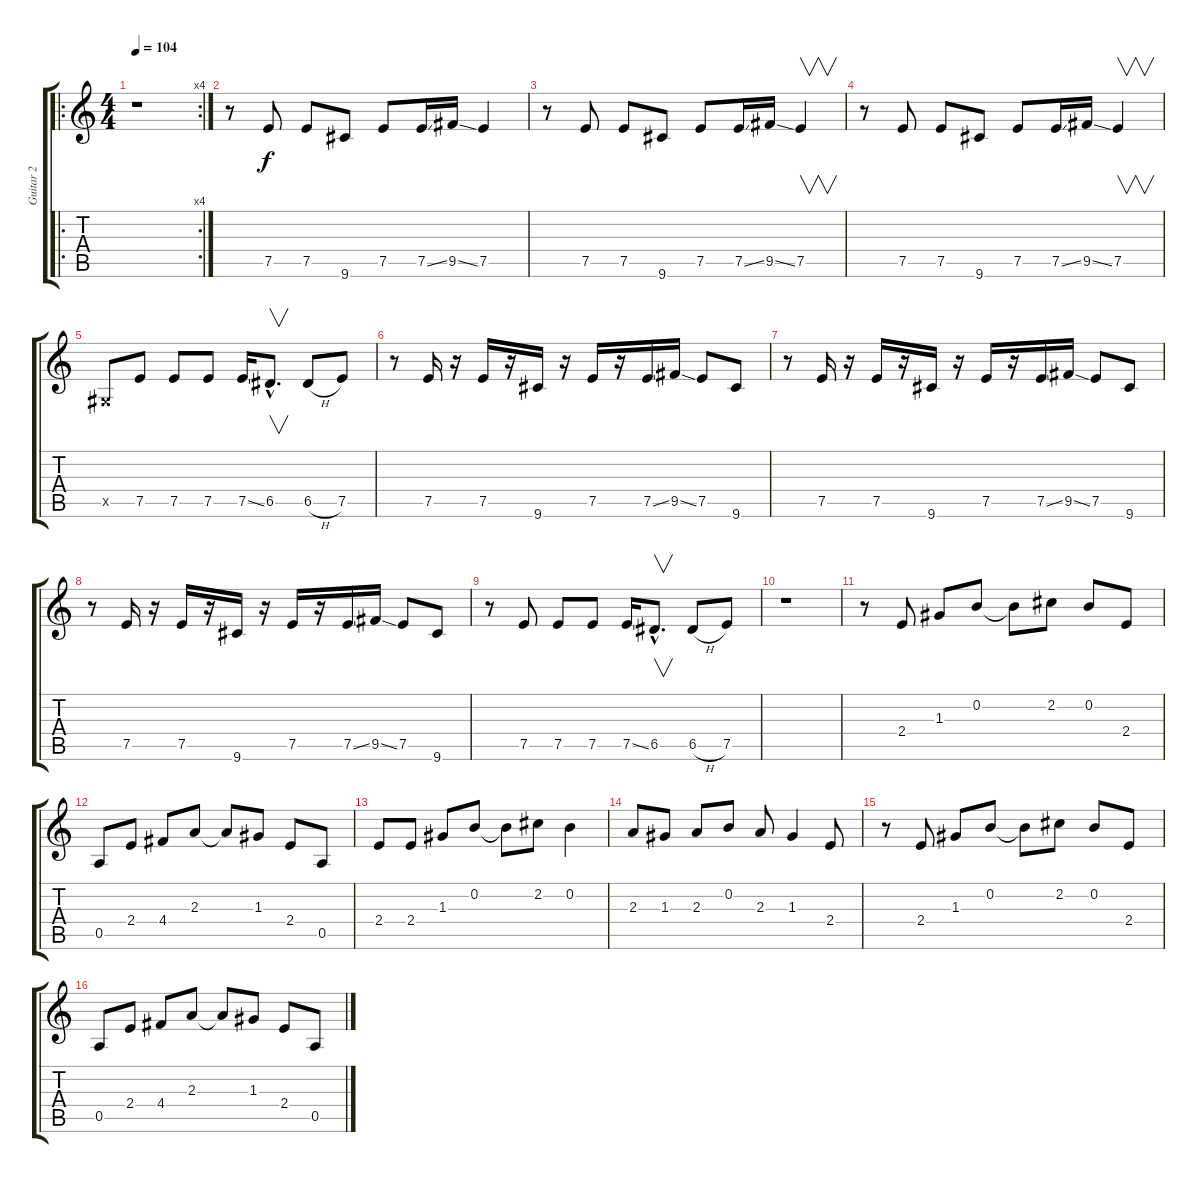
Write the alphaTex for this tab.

\track ("Guitar 2" "Guitar 2") {instrument electricguitarclean}
\staff {score tabs}
\tuning (E4 B3 G3 D3 A2 E2) {hide}
\ro
\rc 4
\ts (4 4)
\tempo 104
\clef g2
\ks c
r.1{dy f instrument electricguitarclean} |
r.8 7.5.8 7.5.8 9.6.8 7.5.8 7.5{ss}.16 9.5{ss}.16 7.5.4 |
r.8 7.5.8 7.5.8 9.6.8 7.5.8 7.5{ss}.16 9.5{ss}.16 7.5.4{v} |
r.8 7.5.8 7.5.8 9.6.8 7.5.8 7.5{ss}.16 9.5{ss}.16 7.5.4{v} |
-1.5{x}.8 7.5.8 7.5.8 7.5.8 7.5{ss}.16 6.5{hac}.8{v d} 6.5{h}.8 7.5.8 |
r.8 7.5.16 r.16 7.5.16 r.16 9.6.16 r.16 7.5.16 r.16 7.5{ss}.16 9.5{ss}.16 7.5.8 9.6.8 |
r.8 7.5.16 r.16 7.5.16 r.16 9.6.16 r.16 7.5.16 r.16 7.5{ss}.16 9.5{ss}.16 7.5.8 9.6.8 |
r.8 7.5.16 r.16 7.5.16 r.16 9.6.16 r.16 7.5.16 r.16 7.5{ss}.16 9.5{ss}.16 7.5.8 9.6.8 |
r.8 7.5.8 7.5.8 7.5.8 7.5{ss}.16 6.5{hac}.8{v d} 6.5{h}.8 7.5.8 |
r.1 |
r.8 2.4.8 1.3.8 0.2.8 0.2{t}.8 2.2.8 0.2.8 2.4.8 |
0.5.8 2.4.8 4.4.8 2.3.8 2.3{t}.8 1.3.8 2.4.8 0.5.8 |
2.4.8 2.4.8 1.3.8 0.2.8 0.2{t}.8 2.2.8 0.2.4 |
2.3.8 1.3.8 2.3.8 0.2.8 2.3.8 1.3.4 2.4.8 |
r.8 2.4.8 1.3.8 0.2.8 0.2{t}.8 2.2.8 0.2.8 2.4.8 |
0.5.8 2.4.8 4.4.8 2.3.8 2.3{t}.8 1.3.8 2.4.8 0.5.8
